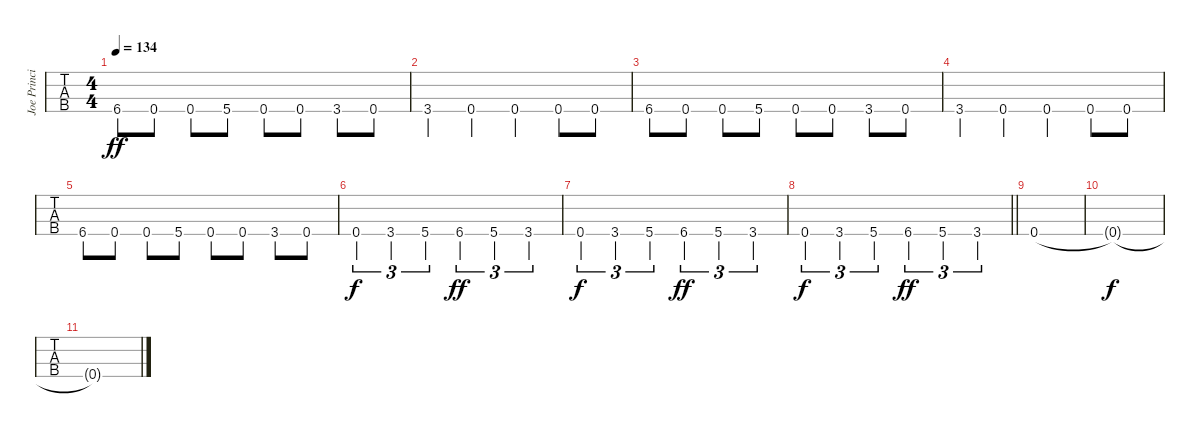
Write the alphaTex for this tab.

\track ("Joe Principe - Bass" "Joe Princi") {instrument electricbassfinger}
\staff {tabs}
\tuning (Gb2 Db2 Ab1 Eb1) {hide}
\ts (4 4)
\tempo 134
\clef f4
\ks c
6.4.8{dy ff} 0.4.8 0.4.8 5.4.8 0.4.8 0.4.8 3.4.8 0.4.8 |
3.4.4 0.4.4 0.4.4 0.4.8 0.4.8 |
6.4.8 0.4.8 0.4.8 5.4.8 0.4.8 0.4.8 3.4.8 0.4.8 |
3.4.4 0.4.4 0.4.4 0.4.8 0.4.8 |
6.4.8 0.4.8 0.4.8 5.4.8 0.4.8 0.4.8 3.4.8 0.4.8 |
0.4.4{tu (3 2) dy f} 3.4.4{tu (3 2)} 5.4.4{tu (3 2)} 6.4.4{tu (3 2) dy ff} 5.4.4{tu (3 2)} 3.4.4{tu (3 2)} |
0.4.4{tu (3 2) dy f} 3.4.4{tu (3 2)} 5.4.4{tu (3 2)} 6.4.4{tu (3 2) dy ff} 5.4.4{tu (3 2)} 3.4.4{tu (3 2)} |
\barLineRight lightlight
0.4.4{tu (3 2) dy f} 3.4.4{tu (3 2)} 5.4.4{tu (3 2)} 6.4.4{tu (3 2) dy ff} 5.4.4{tu (3 2)} 3.4.4{tu (3 2)} |
0.4.1 |
0.4{t}.1{dy f} |
0.4{t}.1
